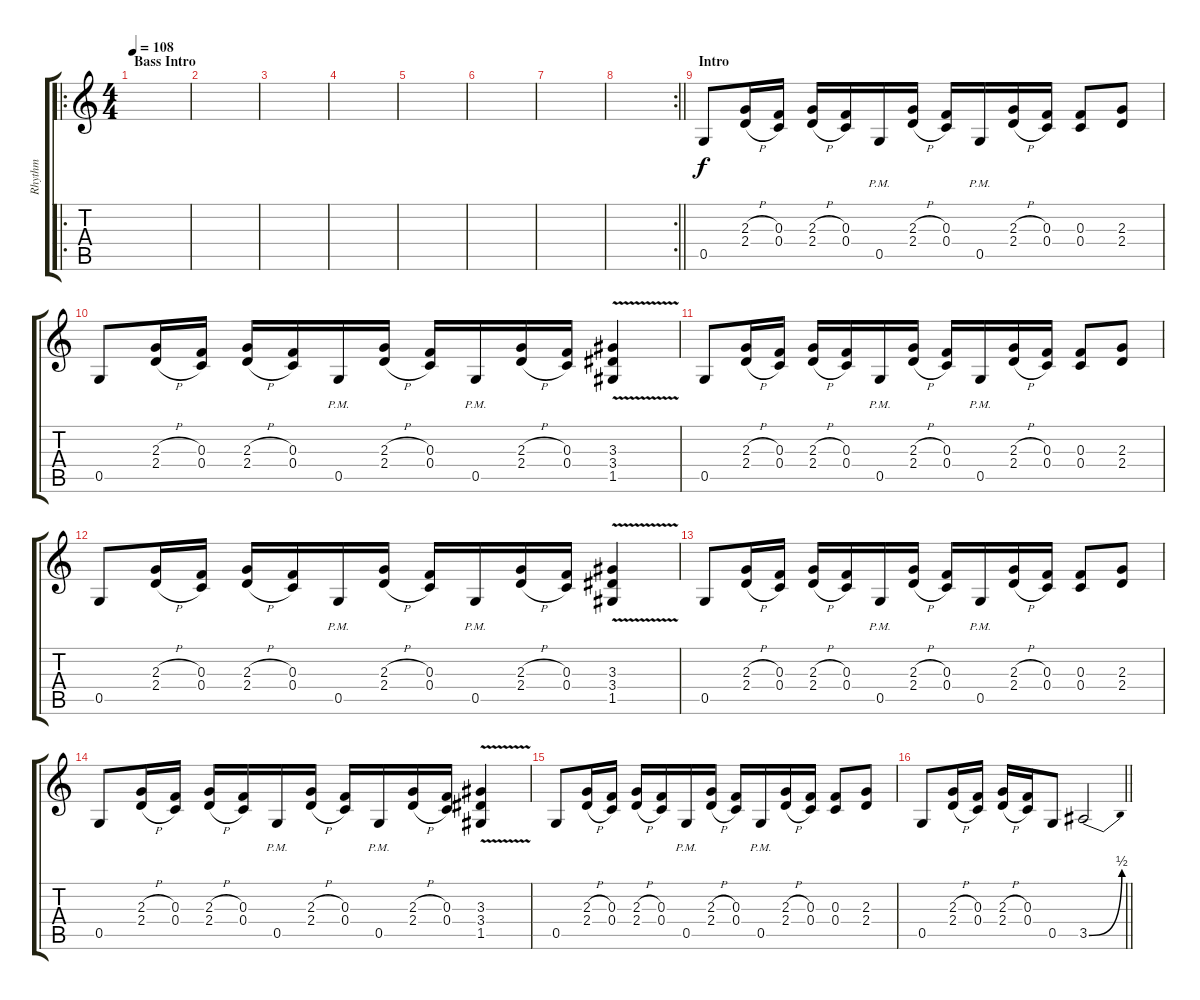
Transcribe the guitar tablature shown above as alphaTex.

\track ("Rhythm" "Rhythm") {instrument distortionguitar}
\staff {score tabs}
\tuning (D4 A3 F3 C3 G2 D2) {hide}
\ro
\ts (4 4)
\section ("" "Bass Intro")
\tempo 108
\clef g2
\ks c
|
|
|
|
|
|
|
\rc 2
\barLineRight lightlight
|
\section ("" "Intro")
0.5.8 (2.3{h} 2.4{h}).16 (0.3 0.4).16 (2.3{h} 2.4{h}).16 (0.3 0.4).16 0.5{pm}.16 (2.3{h} 2.4{h}).16 (0.3 0.4).16 0.5{pm}.16 (2.3{h} 2.4{h}).16 (0.3 0.4).16 (0.3 0.4).8 (2.3 2.4).8 |
0.5.8 (2.3{h} 2.4{h}).16 (0.3 0.4).16 (2.3{h} 2.4{h}).16 (0.3 0.4).16 0.5{pm}.16 (2.3{h} 2.4{h}).16 (0.3 0.4).16 0.5{pm}.16 (2.3{h} 2.4{h}).16 (0.3 0.4).16 (3.3{v} 3.4{v} 1.5{v}).4 |
0.5.8 (2.3{h} 2.4{h}).16 (0.3 0.4).16 (2.3{h} 2.4{h}).16 (0.3 0.4).16 0.5{pm}.16 (2.3{h} 2.4{h}).16 (0.3 0.4).16 0.5{pm}.16 (2.3{h} 2.4{h}).16 (0.3 0.4).16 (0.3 0.4).8 (2.3 2.4).8 |
0.5.8 (2.3{h} 2.4{h}).16 (0.3 0.4).16 (2.3{h} 2.4{h}).16 (0.3 0.4).16 0.5{pm}.16 (2.3{h} 2.4{h}).16 (0.3 0.4).16 0.5{pm}.16 (2.3{h} 2.4{h}).16 (0.3 0.4).16 (3.3{v} 3.4{v} 1.5{v}).4 |
0.5.8 (2.3{h} 2.4{h}).16 (0.3 0.4).16 (2.3{h} 2.4{h}).16 (0.3 0.4).16 0.5{pm}.16 (2.3{h} 2.4{h}).16 (0.3 0.4).16 0.5{pm}.16 (2.3{h} 2.4{h}).16 (0.3 0.4).16 (0.3 0.4).8 (2.3 2.4).8 |
0.5.8 (2.3{h} 2.4{h}).16 (0.3 0.4).16 (2.3{h} 2.4{h}).16 (0.3 0.4).16 0.5{pm}.16 (2.3{h} 2.4{h}).16 (0.3 0.4).16 0.5{pm}.16 (2.3{h} 2.4{h}).16 (0.3 0.4).16 (3.3{v} 3.4{v} 1.5{v}).4 |
0.5.8 (2.3{h} 2.4{h}).16 (0.3 0.4).16 (2.3{h} 2.4{h}).16 (0.3 0.4).16 0.5{pm}.16 (2.3{h} 2.4{h}).16 (0.3 0.4).16 0.5{pm}.16 (2.3{h} 2.4{h}).16 (0.3 0.4).16 (0.3 0.4).8 (2.3 2.4).8 |
\barLineRight lightlight
0.5.8 (2.3{h} 2.4{h}).16 (0.3 0.4).16 (2.3{h} 2.4{h}).16 (0.3 0.4).16 0.5.8 3.5{be (bend 0 0 60 2)}.2
